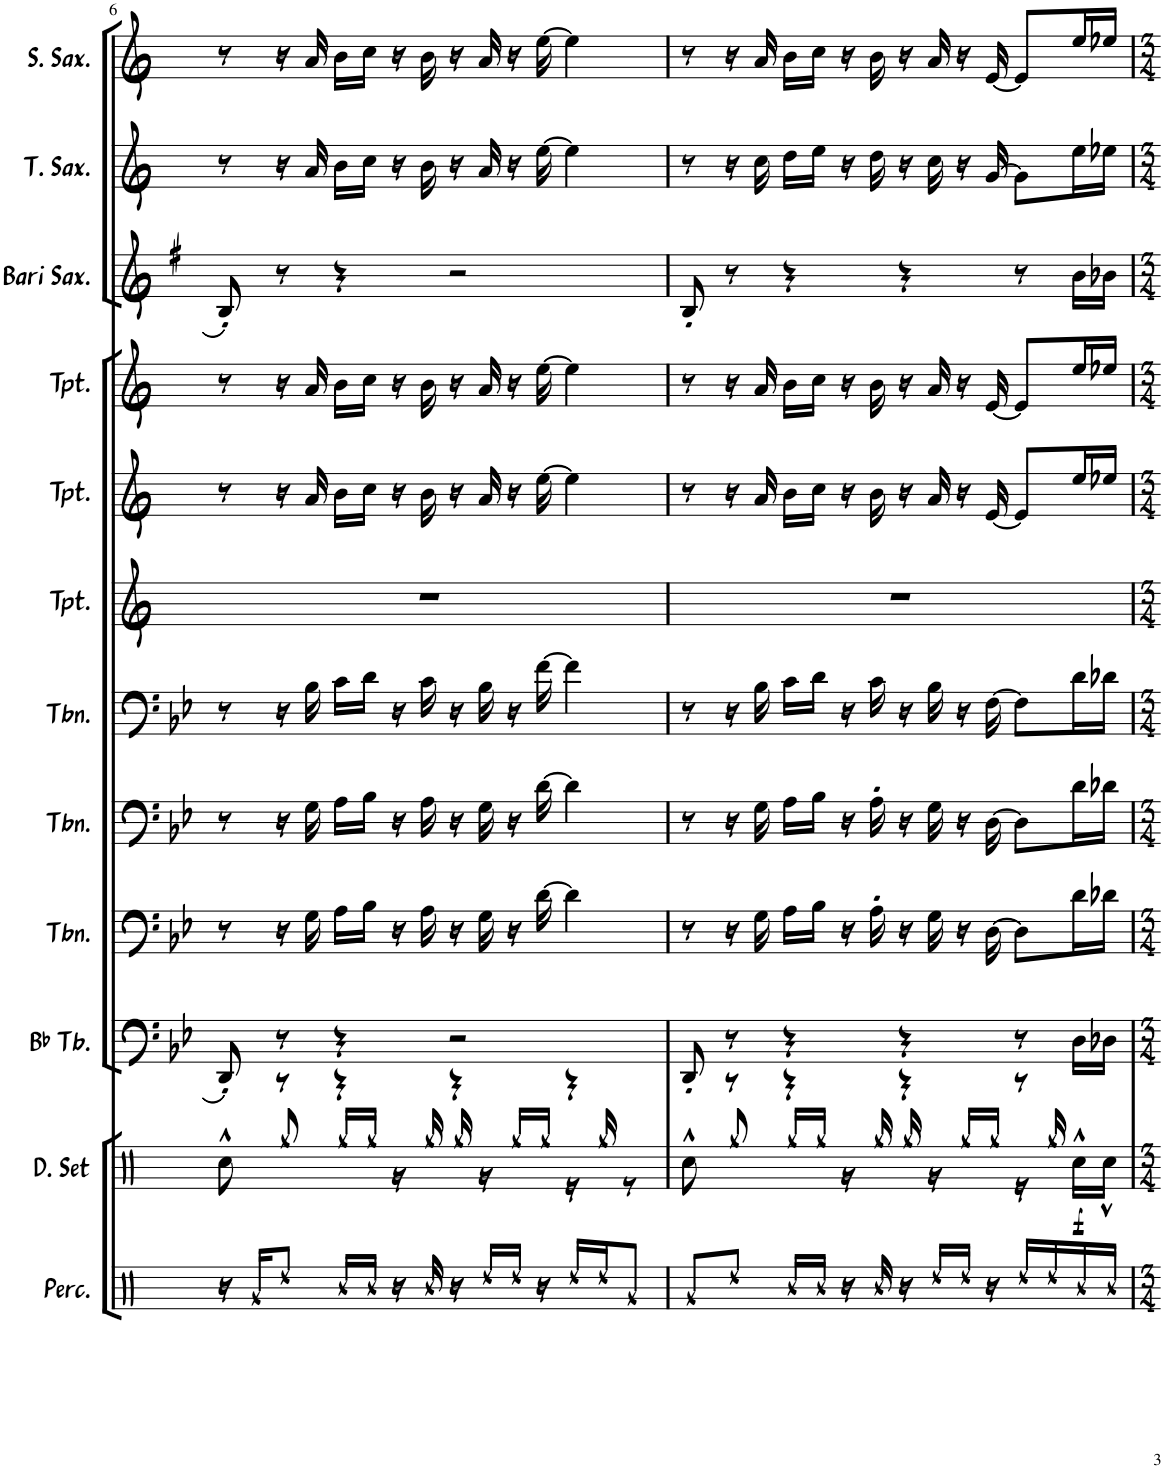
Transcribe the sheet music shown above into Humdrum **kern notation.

**kern	**kern	**dynam	**kern	**kern	**kern	**kern	**kern	**kern	**kern	**kern	**kern	**kern
*part12	*part11	*part11	*part10	*part9	*part8	*part7	*part6	*part5	*part4	*part3	*part2	*part1
*staff12	*staff11	*staff11	*staff10	*staff9	*staff8	*staff7	*staff6	*staff5	*staff4	*staff3	*staff2	*staff1
*I"Percussion	*I"Drumset	*	*I"Bb Tuba	*I"Trombone	*I"Trombone	*I"Trombone	*I"Trumpet	*I"Trumpet	*I"Trumpet	*I"Baritone Saxophone	*I"Tenor Saxophone	*I"Soprano Saxophone
*I'Perc.	*I'D. Set	*	*I'Bb Tb.	*I'Tbn.	*I'Tbn.	*I'Tbn.	*I'Tpt.	*I'Tpt.	*I'Tpt.	*I'Bari Sax.	*I'T. Sax.	*I'S. Sax.
!!LO:PB:g=z
*clefX	*clefX	*	*clefF4	*clefF4	*clefF4	*clefF4	*clefG2	*clefG2	*clefG2	*clefG2	*clefG2	*clefG2
*	*	*	*	*	*	*	*Trd1c2	*Trd1c2	*Trd1c2	*Trd12c21	*Trd8c14	*Trd1c2
*k[]	*k[]	*	*k[b-e-]	*k[b-e-]	*k[b-e-]	*k[b-e-]	*k[]	*k[]	*k[]	*k[f#]	*k[]	*k[]
*M4/4	*M4/4	*	*M4/4	*M4/4	*M4/4	*M4/4	*M4/4	*M4/4	*M4/4	*M4/4	*M4/4	*M4/4
=6	=6	=6	=6	=6	=6	=6	=6	=6	=6	=6	=6	=6
*	*^	*	*	*	*	*	*	*	*	*	*	*
16r	8Rcc^^\	8ryy	.	8DD'/	8r	8r	8r	1r	8r	8r	8B'/	8r	8r
16Rg/KL	.	.	.	.	.	.	.	.	.	.	.	.	.
8Rdd/J	8r	8Rgg/	.	8r	16r	16r	16r	.	16r	16r	8r	16r	16r
.	.	.	.	.	16G\	16G\	16B-\	.	16a/	16a/	.	16a/	16a/
16R/LL	4r	16Rgg/LL	.	4r	16A\LL	16A\LL	16c\LL	.	16b\LL	16b\LL	4r	16b\LL	16b\LL
16R/JJ	.	16Rgg/JJ	.	.	16B-\JJ	16B-\JJ	16d\JJ	.	16cc\JJ	16cc\JJ	.	16cc\JJ	16cc\JJ
16r	.	16r	.	.	16r	16r	16r	.	16r	16r	.	16r	16r
16R/	.	16Rgg/	.	.	16A\	16A\	16c\	.	16b\	16b\	.	16b\	16b\
16r	4r	16Rgg/	.	2r	16r	16r	16r	.	16r	16r	2r	16r	16r
16Rdd/LL	.	16r	.	.	16G\	16G\	16B-\	.	16a/	16a/	.	16a/	16a/
16Rdd/JJ	.	16Rgg/LL	.	.	16r	16r	16r	.	16r	16r	.	16r	16r
16r	.	16Rgg/JJ	.	.	[16d\	[16d\	[16f\	.	[16ee\	[16ee\	.	[16ee\	[16ee\
16Rdd/LL	4r	16r	.	.	4d\]	4d\]	4f\]	.	4ee\]	4ee\]	.	4ee\]	4ee\]
16Rdd/J	.	16Rgg/	.	.	.	.	.	.	.	.	.	.	.
8Rg/J	.	8r	.	.	.	.	.	.	.	.	.	.	.
=7	=7	=7	=7	=7	=7	=7	=7	=7	=7	=7	=7	=7	=7
8Rg/L	8Rcc^^\	8ryy	.	8DD'/	8r	8r	8r	1r	8r	8r	8B'/	8r	8r
8Rdd/J	8r	8Rgg/	.	8r	16r	16r	16r	.	16r	16r	8r	16r	16r
.	.	.	.	.	16G\	16G\	16B-\	.	16a/	16a/	.	16cc\	16a/
16R/LL	4r	16Rgg/LL	.	4r	16A\LL	16A\LL	16c\LL	.	16b\LL	16b\LL	4r	16dd\LL	16b\LL
16R/JJ	.	16Rgg/JJ	.	.	16B-\JJ	16B-\JJ	16d\JJ	.	16cc\JJ	16cc\JJ	.	16ee\JJ	16cc\JJ
16r	.	16r	.	.	16r	16r	16r	.	16r	16r	.	16r	16r
16R/	.	16Rgg/	.	.	16A'\	16A'\	16c\	.	16b\	16b\	.	16dd\	16b\
16r	4r	16Rgg/	.	4r	16r	16r	16r	.	16r	16r	4r	16r	16r
16Rdd/LL	.	16r	.	.	16G\	16G\	16B-\	.	16a/	16a/	.	16cc\	16a/
16Rdd/JJ	.	16Rgg/LL	.	.	16r	16r	16r	.	16r	16r	.	16r	16r
16r	.	16Rgg/JJ	.	.	[16D\	[16D\	[16F\	.	[16e/	[16e/	.	[16g/	[16e/
16Rdd/LL	8r	16r	.	8r	8D\L]	8D\L]	8F\L]	.	8e/L]	8e/L]	8r	8g\L]	8e/L]
16Rdd/	.	16Rgg/	.	.	.	.	.	.	.	.	.	.	.
!	!	!	!LO:DY:b	!	!	!	!	!	!	!	!	!	!
16R/	16Rcc^^\LL	8ryy	f	16D\LL	16d\L	16d\L	16d\L	.	16ee/L	16ee/L	16b\LL	16ee\L	16ee/L
16R/JJ	16Rcc^^\JJ	.	.	16D-X\JJ	16d-X\JJ	16d-X\JJ	16d-X\JJ	.	16ee-X/JJ	16ee-X/JJ	16b-X\JJ	16ee-X\JJ	16ee-X/JJ
*	*v	*v	*	*	*	*	*	*	*	*	*	*	*
=	=	=	=	=	=	=	=	=	=	=	=	=
*-	*-	*-	*-	*-	*-	*-	*-	*-	*-	*-	*-	*-
